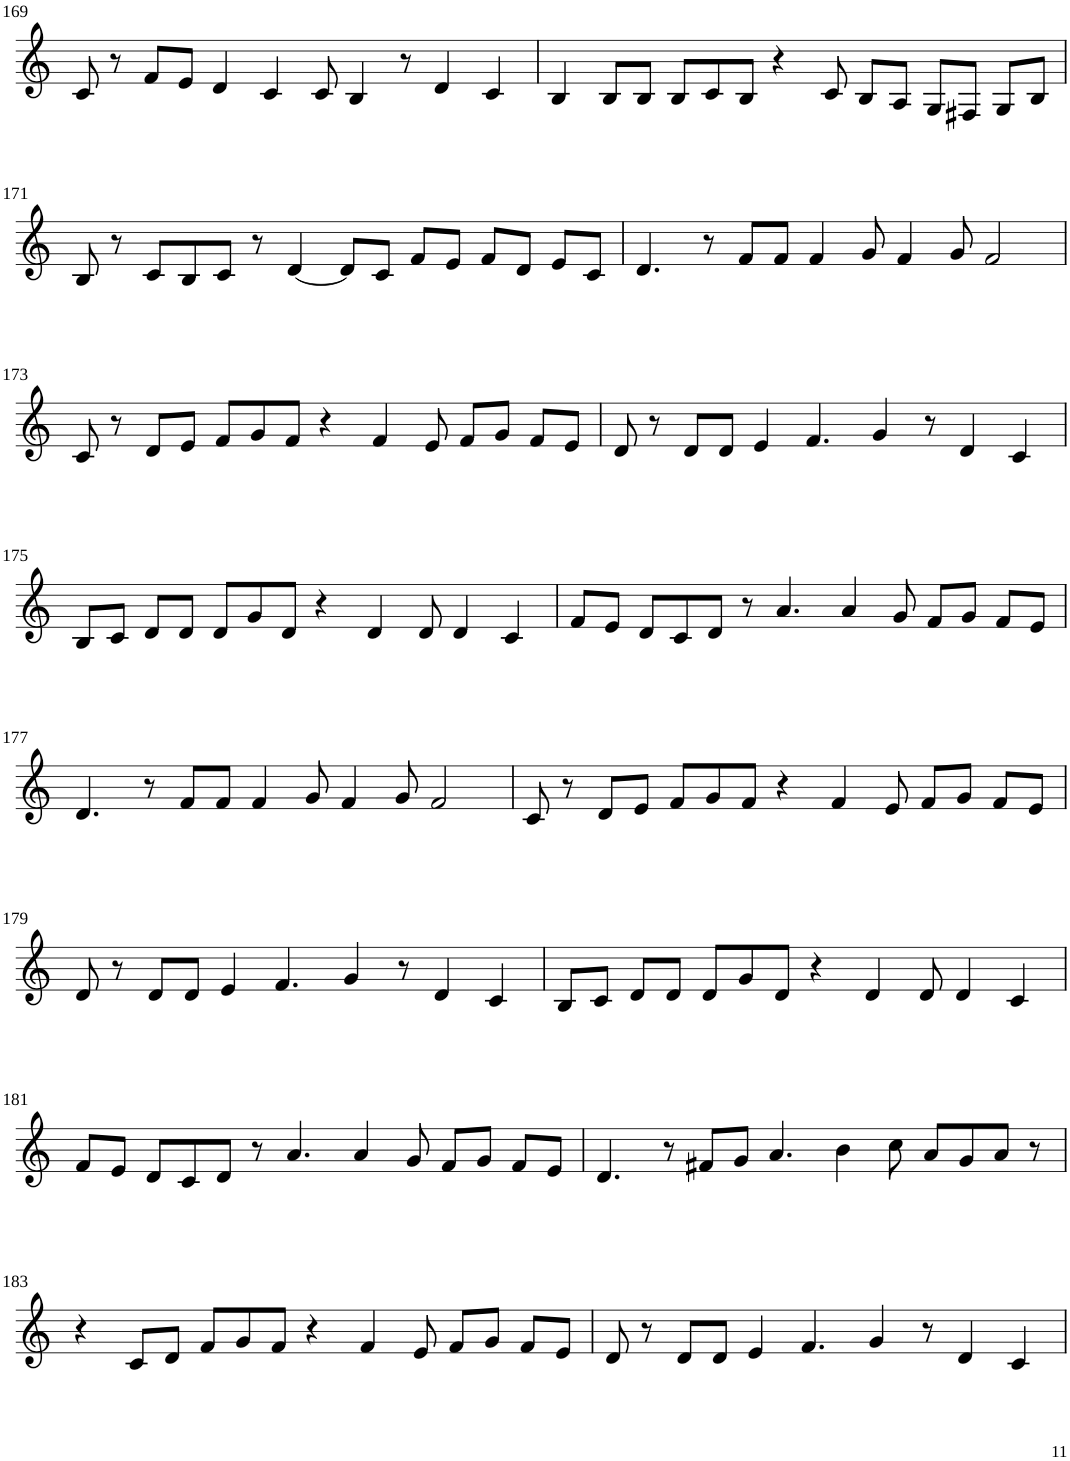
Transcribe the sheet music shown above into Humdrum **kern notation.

**kern
*part1
*staff1
*I"Violin
!!LO:PB:g=z
*clefG2
*k[]
*M8/4
=169
8c/
8r
8f/L
8e/J
4d/
4c/
8c/
4B/
8r
4d/
4c/
=170
4B/
8B/L
8B/J
8B/L
8c/
8B/J
4r
8c/
8B/L
8A/J
8G/L
8F#X/J
8G/L
8B/J
!!LO:LB:g=z
=171
8B/
8r
8c/L
8B/
8c/J
8r
[4d/
8d/L]
8c/J
8f/L
8e/J
8f/L
8d/J
8e/L
8c/J
=172
4.d/
8r
8f/L
8f/J
4f/
8g/
4f/
8g/
2f/
!!LO:LB:g=z
=173
8c/
8r
8d/L
8e/J
8f/L
8g/
8f/J
4r
4f/
8e/
8f/L
8g/J
8f/L
8e/J
=174
8d/
8r
8d/L
8d/J
4e/
4.f/
4g/
8r
4d/
4c/
!!LO:LB:g=z
=175
8B/L
8c/J
8d/L
8d/J
8d/L
8g/
8d/J
4r
4d/
8d/
4d/
4c/
=176
8f/L
8e/J
8d/L
8c/
8d/J
8r
4.a/
4a/
8g/
8f/L
8g/J
8f/L
8e/J
!!LO:LB:g=z
=177
4.d/
8r
8f/L
8f/J
4f/
8g/
4f/
8g/
2f/
=178
8c/
8r
8d/L
8e/J
8f/L
8g/
8f/J
4r
4f/
8e/
8f/L
8g/J
8f/L
8e/J
!!LO:LB:g=z
=179
8d/
8r
8d/L
8d/J
4e/
4.f/
4g/
8r
4d/
4c/
=180
8B/L
8c/J
8d/L
8d/J
8d/L
8g/
8d/J
4r
4d/
8d/
4d/
4c/
!!LO:LB:g=z
=181
8f/L
8e/J
8d/L
8c/
8d/J
8r
4.a/
4a/
8g/
8f/L
8g/J
8f/L
8e/J
=182
4.d/
8r
8f#X/L
8g/J
4.a/
4b\
8cc\
8a/L
8g/
8a/J
8r
!!LO:LB:g=z
=183
4r
8c/L
8d/J
8f/L
8g/
8f/J
4r
4f/
8e/
8f/L
8g/J
8f/L
8e/J
=184
8d/
8r
8d/L
8d/J
4e/
4.f/
4g/
8r
4d/
4c/
=
*-
